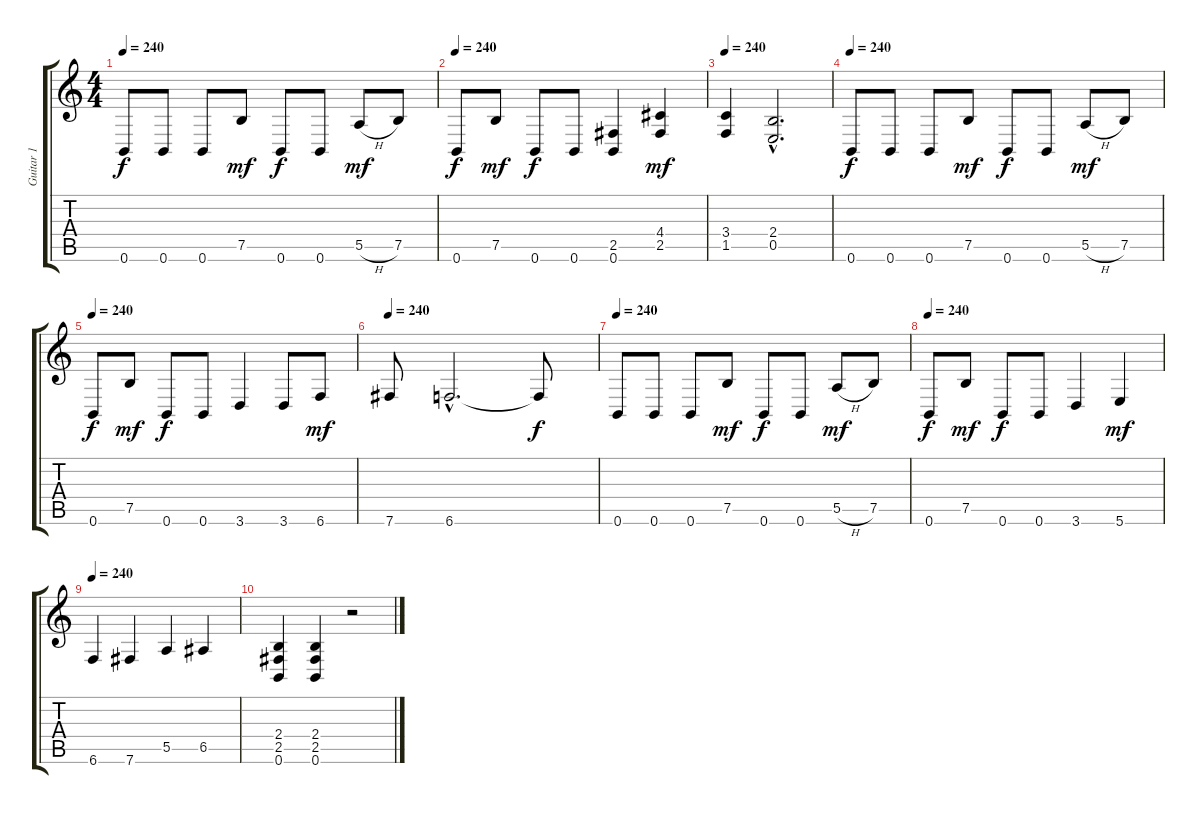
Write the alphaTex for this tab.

\track ("Guitar 1" "Guitar 1") {instrument distortionguitar}
\staff {score tabs}
\tuning (B3 Gb3 D3 A2 E2 B1) {hide}
\ts (4 4)
\tempo 240
\clef g2
\ks c
0.6.8{dy f} 0.6.8 0.6.8 7.5.8{dy mf} 0.6.8{dy f} 0.6.8 5.5{h}.8{dy mf} 7.5.8 |
\tempo 240
0.6.8{dy f} 7.5.8{dy mf} 0.6.8{dy f} 0.6.8 (2.5 0.6).4 (4.4 2.5).4{dy mf} |
\tempo 240
(3.4 1.5).4 (2.4{hac} 0.5{hac}).2{d} |
\tempo 240
0.6.8{dy f} 0.6.8 0.6.8 7.5.8{dy mf} 0.6.8{dy f} 0.6.8 5.5{h}.8{dy mf} 7.5.8 |
\tempo 240
0.6.8{dy f} 7.5.8{dy mf} 0.6.8{dy f} 0.6.8 3.6.4 3.6.8 6.6.8{dy mf} |
\tempo 240
7.6.8 6.6{hac}.2{d} 6.6{t}.8{dy f} |
\tempo 240
0.6.8 0.6.8 0.6.8 7.5.8{dy mf} 0.6.8{dy f} 0.6.8 5.5{h}.8{dy mf} 7.5.8 |
\tempo 240
0.6.8{dy f} 7.5.8{dy mf} 0.6.8{dy f} 0.6.8 3.6.4 5.6.4{dy mf} |
\tempo 240
6.6.4 7.6.4 5.5.4 6.5.4 |
(2.4 2.5 0.6).4 (2.4 2.5 0.6).4 r.2
